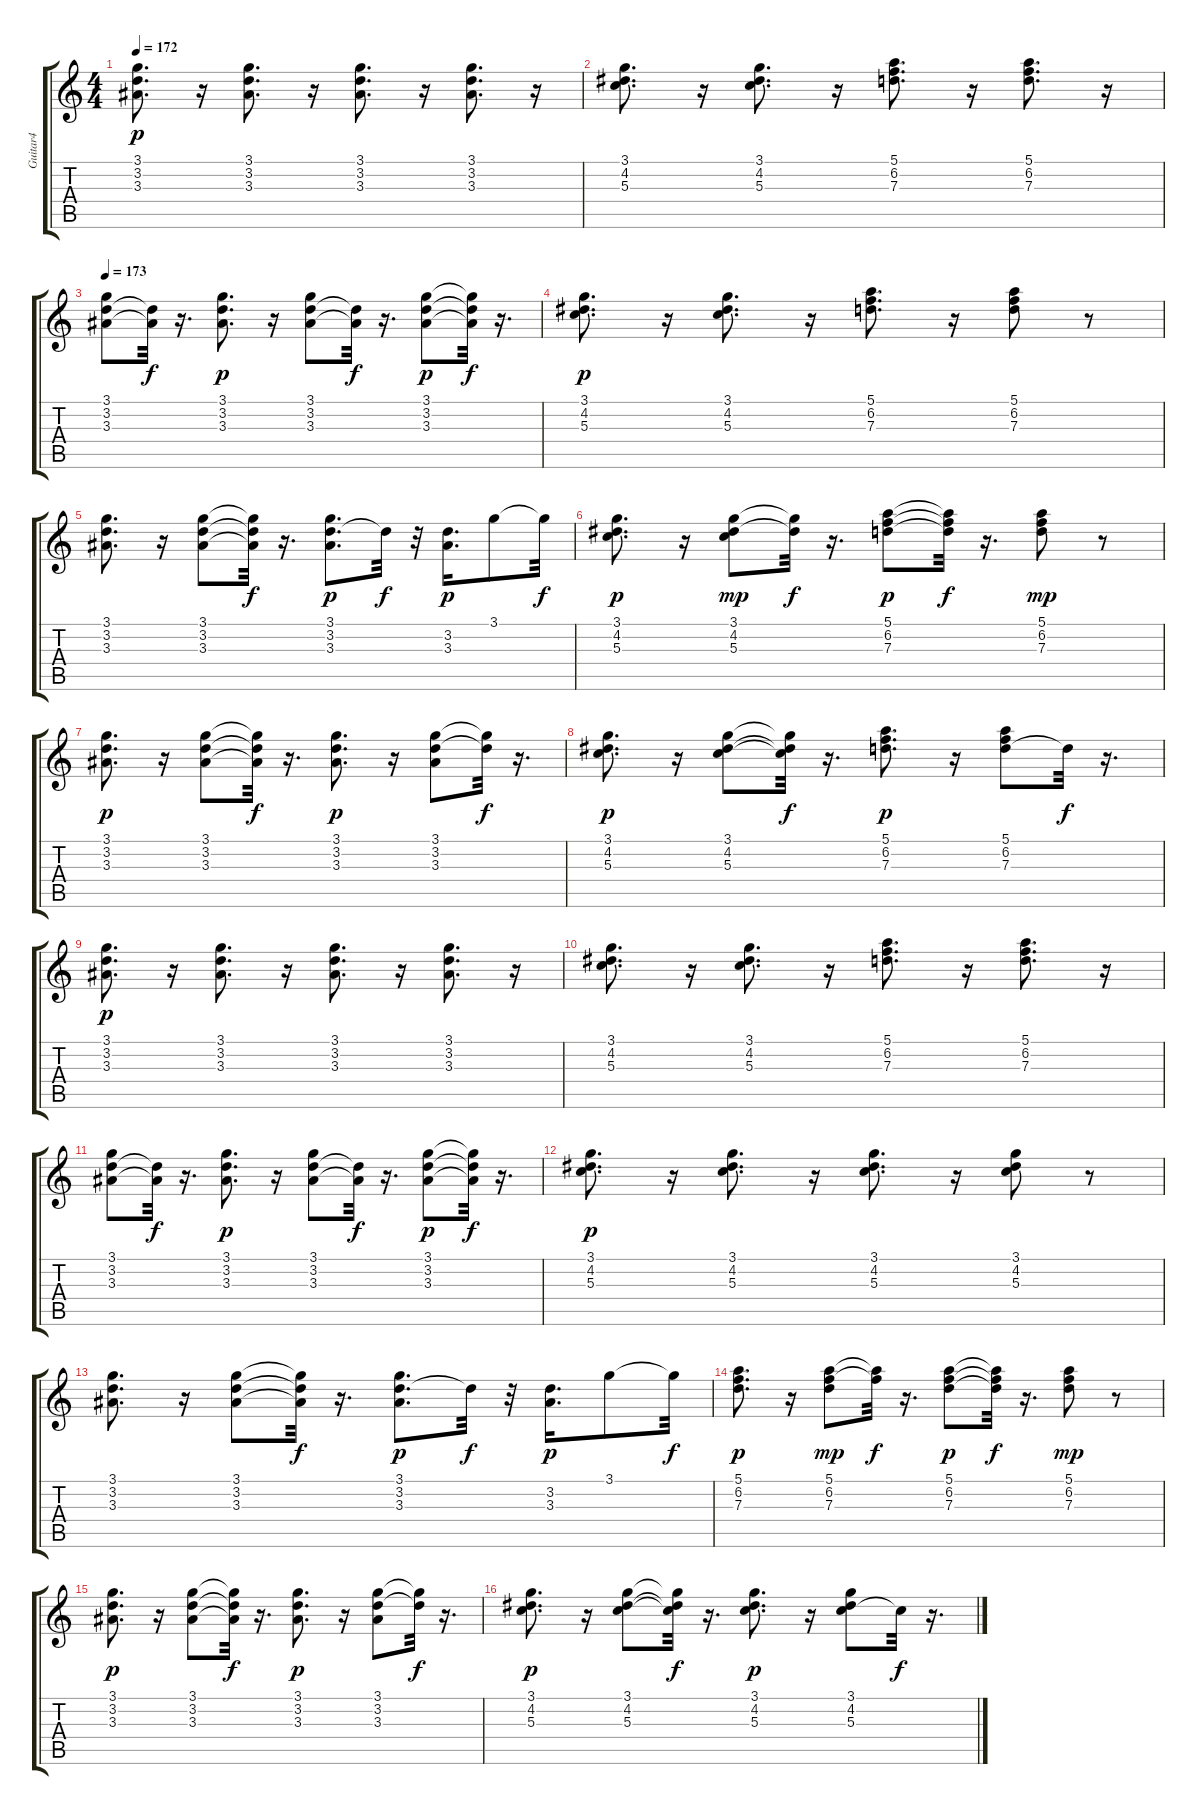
\track ("Guitar4" "Guitar4") {instrument distortionguitar}
\staff {score tabs}
\tuning (E4 B3 G3 D3 A2 E2) {hide}
\ts (4 4)
\tempo 172
\clef g2
\ks c
(3.1 3.2 3.3).8{d dy p} r.16 (3.1 3.2 3.3).8{d} r.16 (3.1 3.2 3.3).8{d} r.16 (3.1 3.2 3.3).8{d} r.16 |
(3.1 4.2 5.3).8{d} r.16 (3.1 4.2 5.3).8{d} r.16 (5.1 6.2 7.3).8{d} r.16 (5.1 6.2 7.3).8{d} r.16 |
\tempo 173
(3.1 3.2 3.3).8 (3.2{t} 3.3{t}).32{dy f} r.16{d} (3.1 3.2 3.3).8{d dy p} r.16 (3.1 3.2 3.3).8 (3.2{t} 3.3{t}).32{dy f} r.16{d} (3.1 3.2 3.3).8{dy p} (3.1{t} 3.2{t} 3.3{t}).32{dy f} r.16{d} |
(3.1 4.2 5.3).8{d dy p} r.16 (3.1 4.2 5.3).8{d} r.16 (5.1 6.2 7.3).8{d} r.16 (5.1 6.2 7.3).8 r.8 |
(3.1 3.2 3.3).8{d} r.16 (3.1 3.2 3.3).8 (3.1{t} 3.2{t} 3.3{t}).32{dy f} r.16{d} (3.1 3.2 3.3).8{d dy p} 3.2{t}.32{dy f} r.32 (3.2 3.3).16{d dy p} 3.1.8 3.1{t}.32{dy f} |
(3.1 4.2 5.3).8{d dy p} r.16 (3.1 4.2 5.3).8{dy mp} (3.1{t} 4.2{t}).32{dy f} r.16{d} (5.1 6.2 7.3).8{dy p} (5.1{t} 6.2{t} 7.3{t}).32{dy f} r.16{d} (5.1 6.2 7.3).8{dy mp} r.8 |
(3.1 3.2 3.3).8{d dy p} r.16 (3.1 3.2 3.3).8 (3.1{t} 3.2{t} 3.3{t}).32{dy f} r.16{d} (3.1 3.2 3.3).8{d dy p} r.16 (3.1 3.2 3.3).8 (3.1{t} 3.2{t}).32{dy f} r.16{d} |
(3.1 4.2 5.3).8{d dy p} r.16 (3.1 4.2 5.3).8 (3.1{t} 4.2{t} 5.3{t}).32{dy f} r.16{d} (5.1 6.2 7.3).8{d dy p} r.16 (5.1 6.2 7.3).8 7.3{t}.32{dy f} r.16{d} |
(3.1 3.2 3.3).8{d dy p} r.16 (3.1 3.2 3.3).8{d} r.16 (3.1 3.2 3.3).8{d} r.16 (3.1 3.2 3.3).8{d} r.16 |
(3.1 4.2 5.3).8{d} r.16 (3.1 4.2 5.3).8{d} r.16 (5.1 6.2 7.3).8{d} r.16 (5.1 6.2 7.3).8{d} r.16 |
(3.1 3.2 3.3).8 (3.2{t} 3.3{t}).32{dy f} r.16{d} (3.1 3.2 3.3).8{d dy p} r.16 (3.1 3.2 3.3).8 (3.2{t} 3.3{t}).32{dy f} r.16{d} (3.1 3.2 3.3).8{dy p} (3.1{t} 3.2{t} 3.3{t}).32{dy f} r.16{d} |
(3.1 4.2 5.3).8{d dy p} r.16 (3.1 4.2 5.3).8{d} r.16 (3.1 4.2 5.3).8{d} r.16 (3.1 4.2 5.3).8 r.8 |
(3.1 3.2 3.3).8{d} r.16 (3.1 3.2 3.3).8 (3.1{t} 3.2{t} 3.3{t}).32{dy f} r.16{d} (3.1 3.2 3.3).8{d dy p} 3.2{t}.32{dy f} r.32 (3.2 3.3).16{d dy p} 3.1.8 3.1{t}.32{dy f} |
(5.1 6.2 7.3).8{d dy p} r.16 (5.1 6.2 7.3).8{dy mp} (5.1{t} 6.2{t}).32{dy f} r.16{d} (5.1 6.2 7.3).8{dy p} (5.1{t} 6.2{t} 7.3{t}).32{dy f} r.16{d} (5.1 6.2 7.3).8{dy mp} r.8 |
(3.1 3.2 3.3).8{d dy p} r.16 (3.1 3.2 3.3).8 (3.1{t} 3.2{t} 3.3{t}).32{dy f} r.16{d} (3.1 3.2 3.3).8{d dy p} r.16 (3.1 3.2 3.3).8 (3.1{t} 3.2{t}).32{dy f} r.16{d} |
(3.1 4.2 5.3).8{d dy p} r.16 (3.1 4.2 5.3).8 (3.1{t} 4.2{t} 5.3{t}).32{dy f} r.16{d} (3.1 4.2 5.3).8{d dy p} r.16 (3.1 4.2 5.3).8 5.3{t}.32{dy f} r.16{d}
